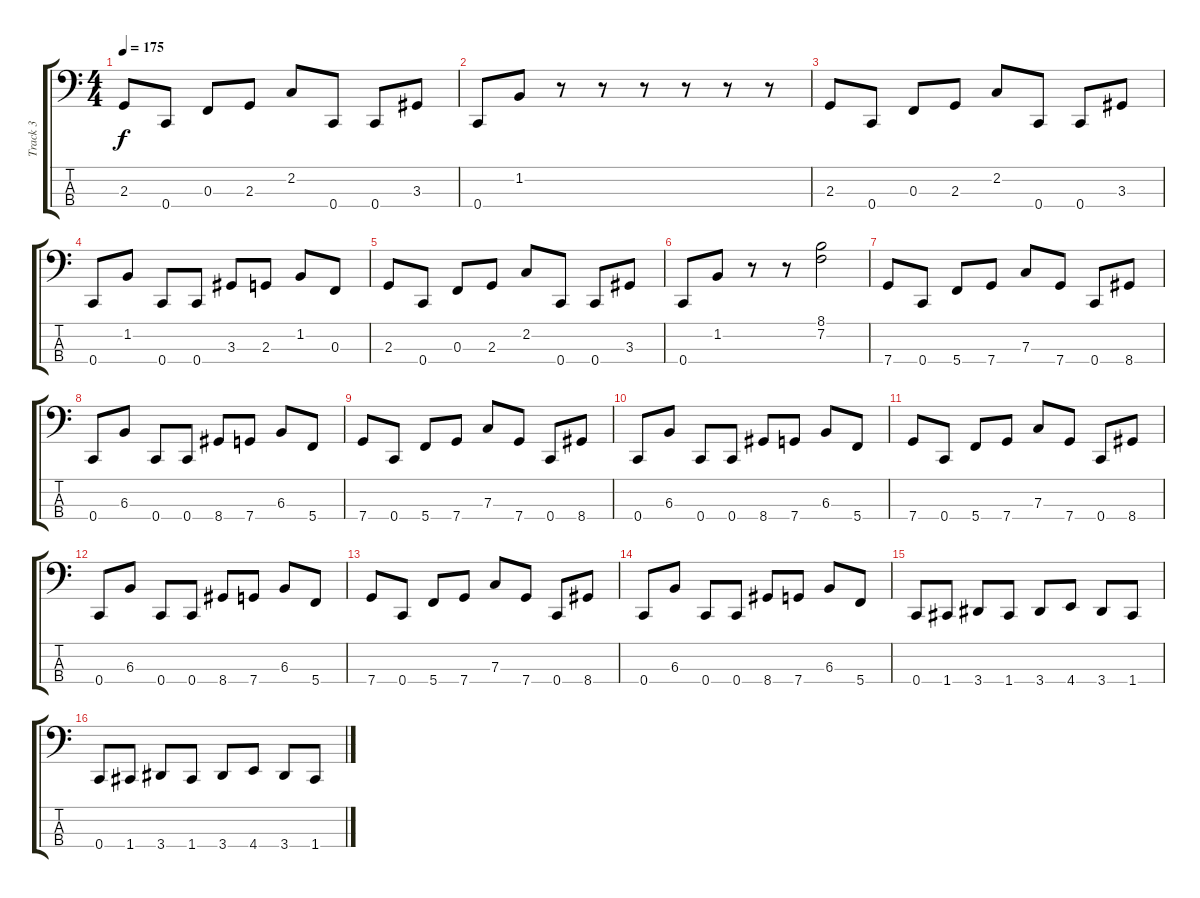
\track ("Track 3" "Track 3") {instrument electricbassfinger}
\staff {score tabs}
\tuning (Eb2 Bb1 F1 C1) {hide}
\ts (4 4)
\tempo 175
\clef f4
\ks c
2.3.8{dy f} 0.4.8 0.3.8 2.3.8 2.2.8 0.4.8 0.4.8 3.3.8 |
0.4.8 1.2.8 r.8 r.8 r.8 r.8 r.8 r.8 |
2.3.8 0.4.8 0.3.8 2.3.8 2.2.8 0.4.8 0.4.8 3.3.8 |
0.4.8 1.2.8 0.4.8 0.4.8 3.3.8 2.3.8 1.2.8 0.3.8 |
2.3.8 0.4.8 0.3.8 2.3.8 2.2.8 0.4.8 0.4.8 3.3.8 |
0.4.8 1.2.8 r.8 r.8 (8.1 7.2).2{instrument slapbass1} |
7.4.8{instrument electricbassfinger} 0.4.8 5.4.8 7.4.8 7.3.8 7.4.8 0.4.8 8.4.8 |
0.4.8 6.3.8 0.4.8 0.4.8 8.4.8 7.4.8 6.3.8 5.4.8 |
7.4.8 0.4.8 5.4.8 7.4.8 7.3.8 7.4.8 0.4.8 8.4.8 |
0.4.8 6.3.8 0.4.8 0.4.8 8.4.8 7.4.8 6.3.8 5.4.8 |
7.4.8 0.4.8 5.4.8 7.4.8 7.3.8 7.4.8 0.4.8 8.4.8 |
0.4.8 6.3.8 0.4.8 0.4.8 8.4.8 7.4.8 6.3.8 5.4.8 |
7.4.8 0.4.8 5.4.8 7.4.8 7.3.8 7.4.8 0.4.8 8.4.8 |
0.4.8 6.3.8 0.4.8 0.4.8 8.4.8 7.4.8 6.3.8 5.4.8 |
0.4.8{instrument slapbass2} 1.4.8 3.4.8 1.4.8 3.4.8 4.4.8 3.4.8 1.4.8 |
0.4.8 1.4.8 3.4.8 1.4.8 3.4.8 4.4.8 3.4.8 1.4.8
